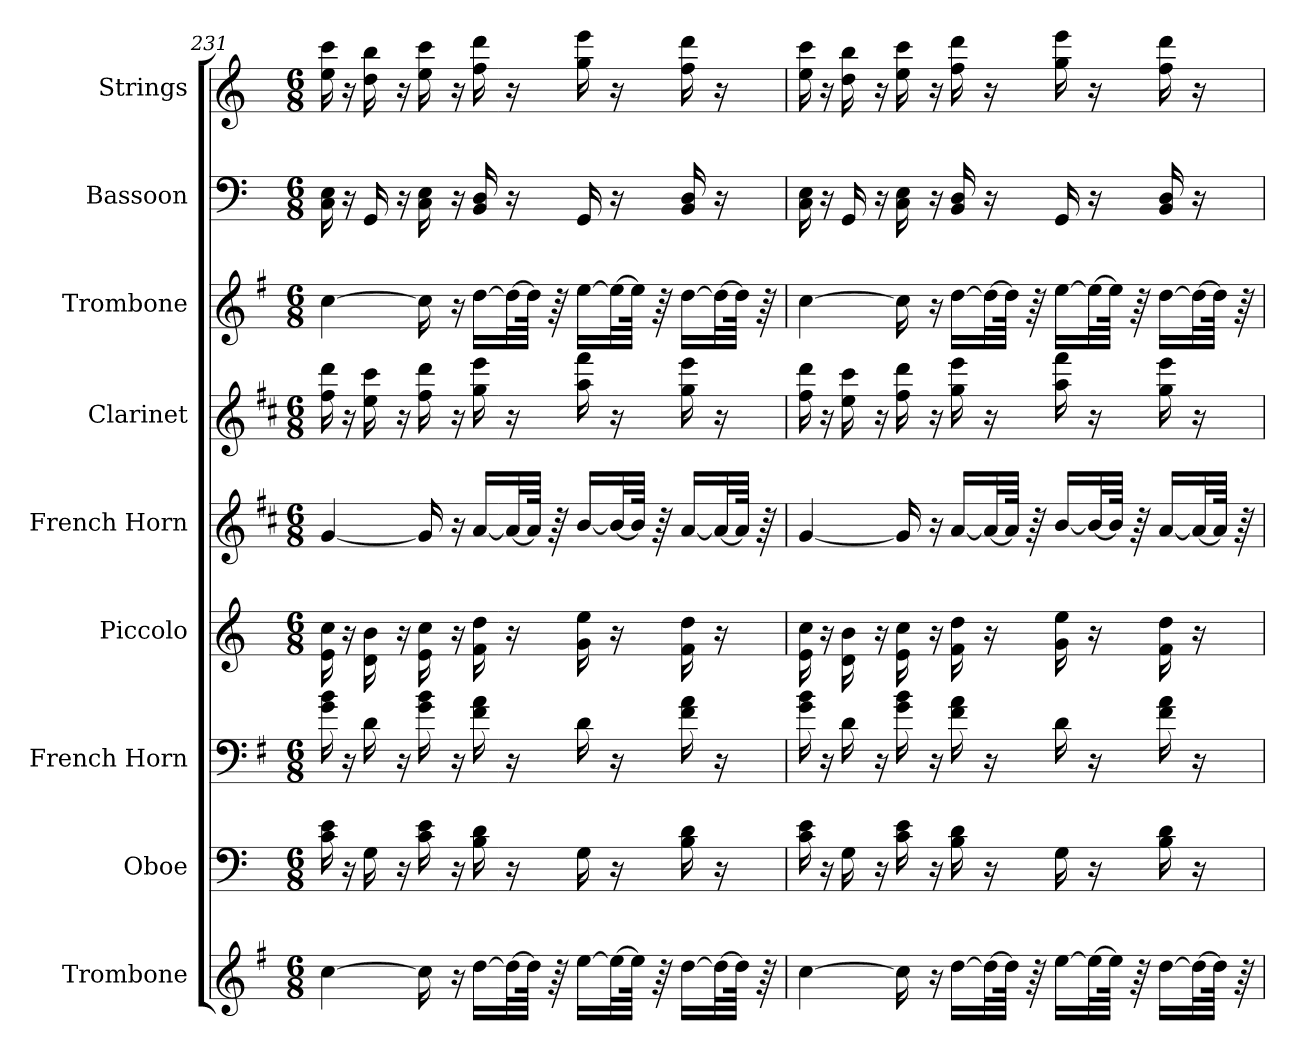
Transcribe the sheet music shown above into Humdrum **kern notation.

**kern	**kern	**kern	**kern	**kern	**kern	**kern	**kern	**kern
*part9	*part8	*part7	*part6	*part5	*part4	*part3	*part2	*part1
*staff9	*staff8	*staff7	*staff6	*staff5	*staff4	*staff3	*staff2	*staff1
*I"Trombone	*I"Oboe	*I"French Horn	*I"Piccolo	*I"French Horn	*I"Clarinet	*I"Trombone	*I"Bassoon	*I"Strings
*I'Trb	*I'Ob	*I'Hn	*I'Picc	*I'Hn	*I'Cl	*I'Trb	*I'Bsn	*I'Str
!!LO:PB:g=z
*clefG2	*clefF4	*clefF4	*clefG2	*clefG2	*clefG2	*clefG2	*clefF4	*clefG2
*	*	*ITrd4c7	*ITrd-7c-12	*ITrd4c7	*ITrd1c2	*	*	*
*k[f#]	*k[]	*k[]	*k[]	*k[f#]	*k[]	*k[f#]	*k[]	*k[]
*M6/8	*M6/8	*M6/8	*M6/8	*M6/8	*M6/8	*M6/8	*M6/8	*M6/8
=231	=231	=231	=231	=231	=231	=231	=231	=231
[4cc\	16c\ 16e\	16c\ 16e\	16ee\ 16ccc\	[4c/	16ee\ 16ccc\	[4cc\	16C\ 16E\	16ee\ 16ccc\
.	16r	16r	16r	.	16r	.	16r	16r
.	16G\	16G\	16dd\ 16bb\	.	16dd\ 16bb\	.	16GG/	16dd\ 16bb\
.	16r	16r	16r	.	16r	.	16r	16r
16cc\]	16c\ 16e\	16c\ 16e\	16ee\ 16ccc\	16c/]	16ee\ 16ccc\	16cc\]	16C\ 16E\	16ee\ 16ccc\
16r	16r	16r	16r	16r	16r	16r	16r	16r
[16dd\LL	16B\ 16d\	16B\ 16d\	16ff\ 16ddd\	[16d/LL	16ff\ 16ddd\	[16dd\LL	16BB/ 16D/	16ff\ 16ddd\
32dd\L_	16r	16r	16r	32d/L_	16r	32dd\L_	16r	16r
64dd\JJJk]	.	.	.	64d/JJJk]	.	64dd\JJJk]	.	.
64r	.	.	.	64r	.	64r	.	.
[16ee\LL	16G\	16G\	16gg\ 16eee\	[16e/LL	16gg\ 16eee\	[16ee\LL	16GG/	16gg\ 16eee\
32ee\L_	16r	16r	16r	32e/L_	16r	32ee\L_	16r	16r
64ee\JJJk]	.	.	.	64e/JJJk]	.	64ee\JJJk]	.	.
64r	.	.	.	64r	.	64r	.	.
[16dd\LL	16B\ 16d\	16B\ 16d\	16ff\ 16ddd\	[16d/LL	16ff\ 16ddd\	[16dd\LL	16BB/ 16D/	16ff\ 16ddd\
32dd\L_	16r	16r	16r	32d/L_	16r	32dd\L_	16r	16r
64dd\JJJk]	.	.	.	64d/JJJk]	.	64dd\JJJk]	.	.
64r	.	.	.	64r	.	64r	.	.
=232	=232	=232	=232	=232	=232	=232	=232	=232
[4cc\	16c\ 16e\	16c\ 16e\	16ee\ 16ccc\	[4c/	16ee\ 16ccc\	[4cc\	16C\ 16E\	16ee\ 16ccc\
.	16r	16r	16r	.	16r	.	16r	16r
.	16G\	16G\	16dd\ 16bb\	.	16dd\ 16bb\	.	16GG/	16dd\ 16bb\
.	16r	16r	16r	.	16r	.	16r	16r
16cc\]	16c\ 16e\	16c\ 16e\	16ee\ 16ccc\	16c/]	16ee\ 16ccc\	16cc\]	16C\ 16E\	16ee\ 16ccc\
16r	16r	16r	16r	16r	16r	16r	16r	16r
[16dd\LL	16B\ 16d\	16B\ 16d\	16ff\ 16ddd\	[16d/LL	16ff\ 16ddd\	[16dd\LL	16BB/ 16D/	16ff\ 16ddd\
32dd\L_	16r	16r	16r	32d/L_	16r	32dd\L_	16r	16r
64dd\JJJk]	.	.	.	64d/JJJk]	.	64dd\JJJk]	.	.
64r	.	.	.	64r	.	64r	.	.
[16ee\LL	16G\	16G\	16gg\ 16eee\	[16e/LL	16gg\ 16eee\	[16ee\LL	16GG/	16gg\ 16eee\
32ee\L_	16r	16r	16r	32e/L_	16r	32ee\L_	16r	16r
64ee\JJJk]	.	.	.	64e/JJJk]	.	64ee\JJJk]	.	.
64r	.	.	.	64r	.	64r	.	.
[16dd\LL	16B\ 16d\	16B\ 16d\	16ff\ 16ddd\	[16d/LL	16ff\ 16ddd\	[16dd\LL	16BB/ 16D/	16ff\ 16ddd\
32dd\L_	16r	16r	16r	32d/L_	16r	32dd\L_	16r	16r
64dd\JJJk]	.	.	.	64d/JJJk]	.	64dd\JJJk]	.	.
64r	.	.	.	64r	.	64r	.	.
=	=	=	=	=	=	=	=	=
*-	*-	*-	*-	*-	*-	*-	*-	*-
